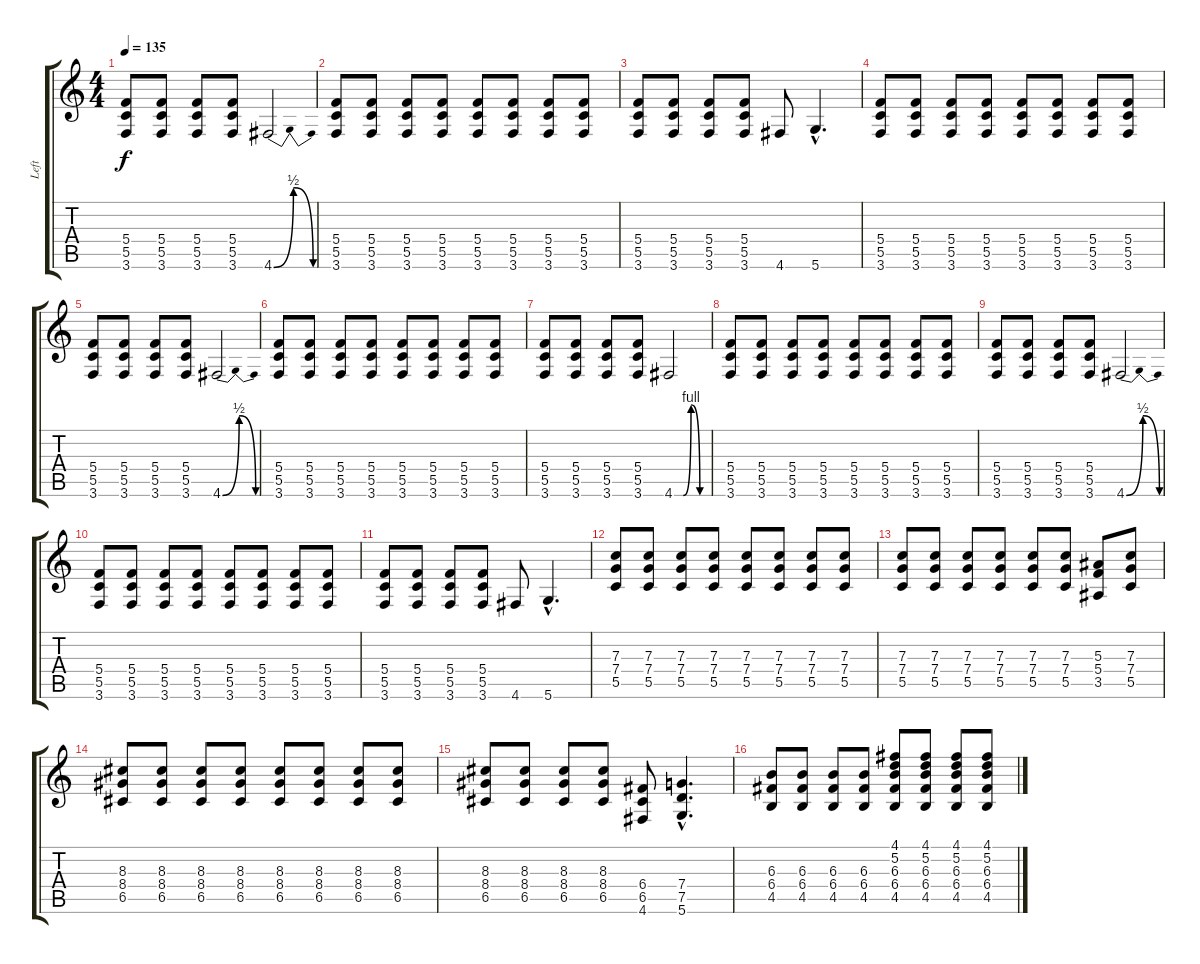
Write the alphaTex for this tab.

\track ("Left" "Left") {instrument distortionguitar}
\staff {score tabs}
\tuning (D4 A3 F3 C3 G2 D2) {hide}
\ts (4 4)
\tempo 135
\clef g2
\ks c
(5.4 5.5 3.6).8{dy f} (5.4 5.5 3.6).8 (5.4 5.5 3.6).8 (5.4 5.5 3.6).8 4.6{be (bendrelease 0 0 30 2 30 2 60 0)}.2 |
(5.4 5.5 3.6).8 (5.4 5.5 3.6).8 (5.4 5.5 3.6).8 (5.4 5.5 3.6).8 (5.4 5.5 3.6).8 (5.4 5.5 3.6).8 (5.4 5.5 3.6).8 (5.4 5.5 3.6).8 |
(5.4 5.5 3.6).8 (5.4 5.5 3.6).8 (5.4 5.5 3.6).8 (5.4 5.5 3.6).8 4.6.8 5.6{hac}.4{d} |
(5.4 5.5 3.6).8 (5.4 5.5 3.6).8 (5.4 5.5 3.6).8 (5.4 5.5 3.6).8 (5.4 5.5 3.6).8 (5.4 5.5 3.6).8 (5.4 5.5 3.6).8 (5.4 5.5 3.6).8 |
(5.4 5.5 3.6).8 (5.4 5.5 3.6).8 (5.4 5.5 3.6).8 (5.4 5.5 3.6).8 4.6{be (bendrelease 0 0 30 2 30 2 60 0)}.2 |
(5.4 5.5 3.6).8 (5.4 5.5 3.6).8 (5.4 5.5 3.6).8 (5.4 5.5 3.6).8 (5.4 5.5 3.6).8 (5.4 5.5 3.6).8 (5.4 5.5 3.6).8 (5.4 5.5 3.6).8 |
(5.4 5.5 3.6).8 (5.4 5.5 3.6).8 (5.4 5.5 3.6).8 (5.4 5.5 3.6).8 4.6{be (custom 0 0 16 0 30 4 46 0 60 0)}.2 |
(5.4 5.5 3.6).8 (5.4 5.5 3.6).8 (5.4 5.5 3.6).8 (5.4 5.5 3.6).8 (5.4 5.5 3.6).8 (5.4 5.5 3.6).8 (5.4 5.5 3.6).8 (5.4 5.5 3.6).8 |
(5.4 5.5 3.6).8 (5.4 5.5 3.6).8 (5.4 5.5 3.6).8 (5.4 5.5 3.6).8 4.6{be (bendrelease 0 0 30 2 30 2 60 0)}.2 |
(5.4 5.5 3.6).8 (5.4 5.5 3.6).8 (5.4 5.5 3.6).8 (5.4 5.5 3.6).8 (5.4 5.5 3.6).8 (5.4 5.5 3.6).8 (5.4 5.5 3.6).8 (5.4 5.5 3.6).8 |
(5.4 5.5 3.6).8 (5.4 5.5 3.6).8 (5.4 5.5 3.6).8 (5.4 5.5 3.6).8 4.6.8 5.6{hac}.4{d} |
(7.3 7.4 5.5).8 (7.3 7.4 5.5).8 (7.3 7.4 5.5).8 (7.3 7.4 5.5).8 (7.3 7.4 5.5).8 (7.3 7.4 5.5).8 (7.3 7.4 5.5).8 (7.3 7.4 5.5).8 |
(7.3 7.4 5.5).8 (7.3 7.4 5.5).8 (7.3 7.4 5.5).8 (7.3 7.4 5.5).8 (7.3 7.4 5.5).8 (7.3 7.4 5.5).8 (5.3 5.4 3.5).8 (7.3 7.4 5.5).8 |
(8.3 8.4 6.5).8 (8.3 8.4 6.5).8 (8.3 8.4 6.5).8 (8.3 8.4 6.5).8 (8.3 8.4 6.5).8 (8.3 8.4 6.5).8 (8.3 8.4 6.5).8 (8.3 8.4 6.5).8 |
(8.3 8.4 6.5).8 (8.3 8.4 6.5).8 (8.3 8.4 6.5).8 (8.3 8.4 6.5).8 (6.4 6.5 4.6).8 (7.4{hac} 7.5{hac} 5.6{hac}).4{d} |
(6.3 6.4 4.5).8 (6.3 6.4 4.5).8 (6.3 6.4 4.5).8 (6.3 6.4 4.5).8 (4.1 5.2 6.3 6.4 4.5).8 (4.1 5.2 6.3 6.4 4.5).8 (4.1 5.2 6.3 6.4 4.5).8 (4.1 5.2 6.3 6.4 4.5).8
